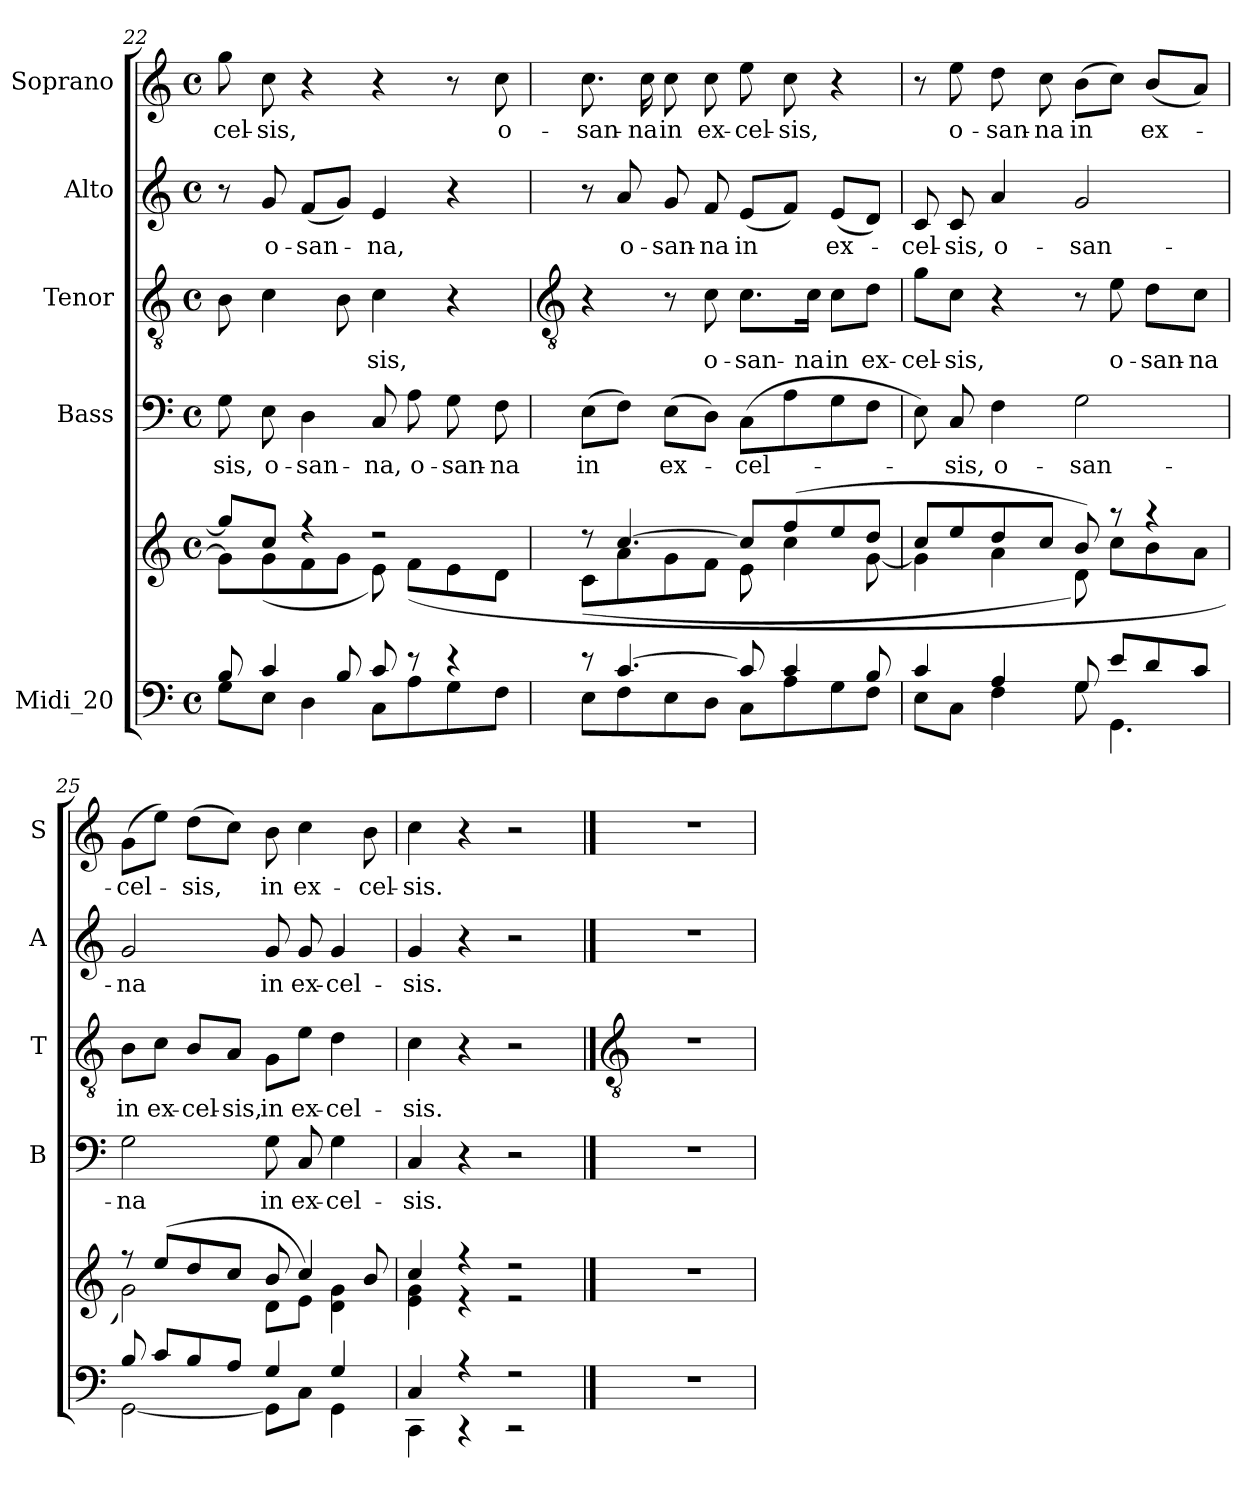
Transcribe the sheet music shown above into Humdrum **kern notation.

**kern	**kern	**kern	**text	**kern	**text	**kern	**text	**kern	**text
*part5	*part5	*part4	*part4	*part3	*part3	*part2	*part2	*part1	*part1
*staff6	*staff5	*staff4	*staff4	*staff3	*staff3	*staff2	*staff2	*staff1	*staff1
*I"Midi_20	*	*I"Bass	*	*I"Tenor	*	*I"Alto	*	*I"Soprano	*
*	*	*I'B	*	*I'T	*	*I'A	*	*I'S	*
*clefF4	*clefG2	*clefF4	*	*clefGv2	*	*clefG2	*	*clefG2	*
*k[]	*k[]	*k[]	*	*k[]	*	*k[]	*	*k[]	*
*C:	*C:	*C:	*	*C:	*	*C:	*	*C:	*
*M4/4	*M4/4	*M4/4	*	*M4/4	*	*M4/4	*	*M4/4	*
*met(c)	*met(c)	*met(c)	*	*met(c)	*	*met(c)	*	*met(c)	*
=22	=22	=22	=22	=22	=22	=22	=22	=22	=22
*^	*^	*	*	*	*	*	*	*	*
!	!	!	!	!	!LO:LY:b	!	!	!	!	!	!LO:LY:b
8B/	8G\L	8gg/L]	8g\L]	8G	sis,	8B	.	8r	.	8gg	-cel-
!	!	!	!	!	!LO:LY:b	!	!	!	!LO:LY:b	!	!LO:LY:b
4c/	8E\J	8cc/J	(<8g\	8E	o-	4c	.	8g	o-	8cc	-sis,
!	!	!	!	!	!LO:LY:b	!	!	!	!LO:LY:b	!	!
.	4D\	4r	8f\	4D	-san-	.	.	(<8fL	-san-	4r	.
8B/	.	.	8g\J	.	.	8B	.	8gJ)	.	.	.
!	!	!	!	!	!LO:LY:b	!	!LO:LY:b	!	!LO:LY:b	!	!
8c/	8C\L	2r	8e\)	8C	-na,	4c	sis,	4e	na,	4r	.
!	!	!	!	!	!LO:LY:b	!	!	!	!	!	!
8r	8A\	.	(<8f\L	8A	o-	.	.	.	.	.	.
!	!	!	!	!	!LO:LY:b	!	!	!	!	!	!
4r	8G\	.	8e\	8G	-san-	4r	.	4r	.	8r	.
!	!	!	!	!	!LO:LY:b	!	!	!	!	!	!LO:LY:b
.	8F\J	.	8d\J	8F	-na	.	.	.	.	8cc	o-
!!LO:LB:g=z
=23	=23	=23	=23	=23	=23	=23	=23	=23	=23	=23	=23
*	*	*	*	*	*	*clefGv2	*	*	*	*	*
!	!	!	!	!	!LO:LY:b	!	!	!	!	!	!LO:LY:b
8r	8E\L	8r	(<8c\L	(>8EL	in	4r	.	8r	.	8.cc	-san-
!	!	!	!	!	!	!	!	!	!LO:LY:b	!	!
[4.c/	8F\	[4.cc/	8a\	8FJ)	.	.	.	8a	o-	.	.
!	!	!	!	!	!	!	!	!	!	!	!LO:LY:b
.	.	.	.	.	.	.	.	.	.	16cc	-na
!	!	!	!	!	!LO:LY:b	!	!	!	!LO:LY:b	!	!LO:LY:b
.	8E\	.	8g\	(>8EL	ex-	8r	.	8g	-san-	8cc	in
!	!	!	!	!	!	!	!LO:LY:b	!	!LO:LY:b	!	!LO:LY:b
.	8D\J	.	8f\J	8DJ)	.	8c	o-	8f	-na	8cc	ex-
!	!	!	!	!	!LO:LY:b	!	!LO:LY:b	!	!LO:LY:b	!	!LO:LY:b
8c/]	8C\L	8cc/L]	8e\	(>8CL	cel-	8.c\L	-san-	(<8eL	in	8ee	-cel-
!	!	!	!	!	!	!	!	!	!	!	!LO:LY:b
4c/	8A\	(>8ff/	4cc\	8A	.	.	.	8fJ)	.	8cc	-sis,
!	!	!	!	!	!	!	!LO:LY:b	!	!	!	!
.	.	.	.	.	.	16c\Jk	-na	.	.	.	.
!	!	!	!	!	!	!	!LO:LY:b	!	!LO:LY:b	!	!
.	8G\	8ee/	.	8G	.	8c\L	in	(<8eL	ex-	4r	.
!	!	!	!	!	!	!	!LO:LY:b	!	!	!	!
8B/	8F\J	8dd/J	[8g\	8FJ	.	8d\J	ex-	8dJ)	.	.	.
=24	=24	=24	=24	=24	=24	=24	=24	=24	=24	=24	=24
!	!	!	!	!	!	!	!LO:LY:b	!	!LO:LY:b	!	!
4c/	8E\L	8cc/L	4g\]	8E)	.	8g\L	-cel-	8c	cel-	8r	.
!	!	!	!	!	!LO:LY:b	!	!LO:LY:b	!	!LO:LY:b	!	!LO:LY:b
.	8C\J	8ee/	.	8C	sis,	8c\J	-sis,	8c	-sis,	8ee	o-
!	!	!	!	!	!LO:LY:b	!	!	!	!LO:LY:b	!	!LO:LY:b
4A/	4F\	8dd/	4a\	4F	o-	4r	.	4a	o-	8dd	-san-
!	!	!	!	!	!	!	!	!	!	!	!LO:LY:b
.	.	8cc/J	.	.	.	.	.	.	.	8cc	-na
!	!	!	!	!	!LO:LY:b	!	!	!	!LO:LY:b	!	!LO:LY:b
8G/	8G\	8b/)	8d\)	2G	-san-	8r	.	2g	-san-	(>8bL	in
!	!	!	!	!	!	!	!LO:LY:b	!	!	!	!
8e/L	4.GG\	8r	8cc\L	.	.	8e	o-	.	.	8ccJ)	.
!	!	!	!	!	!	!	!LO:LY:b	!	!	!	!LO:LY:b
8d/	.	4r	8b\	.	.	8d\L	-san-	.	.	(<8bL	ex-
!	!	!	!	!	!	!	!LO:LY:b	!	!	!	!
8c/J	.	.	8a\J	.	.	8c\J	-na	.	.	8aJ)	.
=25	=25	=25	=25	=25	=25	=25	=25	=25	=25	=25	=25
!	!	!	!	!	!LO:LY:b	!	!LO:LY:b	!	!LO:LY:b	!	!LO:LY:b
8B/	[2GG\	8r	2g\)	2G	-na	8B\L	in	2g	-na	(8gL	cel-
!	!	!	!	!	!	!	!LO:LY:b	!	!	!	!
8c/L	.	(<8ee/L	.	.	.	8c\J	ex-	.	.	8eeJ)	.
!	!	!	!	!	!	!	!LO:LY:b	!	!	!	!LO:LY:b
8B/	.	8dd/	.	.	.	8B/L	-cel-	.	.	(>8ddL	sis,
!	!	!	!	!	!	!	!LO:LY:b	!	!	!	!
8A/J	.	8cc/J	.	.	.	8A/J	-sis,	.	.	8ccJ)	.
!	!	!	!	!	!LO:LY:b	!	!LO:LY:b	!	!LO:LY:b	!	!LO:LY:b
4G/	8GG\L]	8b/	8d\L	8G	in	8G\L	in	8g	in	8b	in
!	!	!	!	!	!LO:LY:b	!	!LO:LY:b	!	!LO:LY:b	!	!LO:LY:b
.	8C\J	4cc/	8e\J)	8C	ex-	8e\J	ex-	8g	ex-	4cc	ex-
!	!	!	!	!	!LO:LY:b	!	!LO:LY:b	!	!LO:LY:b	!	!
4G/	4GG\	.	4d\ 4g\	4G	-cel-	4d	-cel-	4g	-cel-	.	.
!	!	!	!	!	!	!	!	!	!	!	!LO:LY:b
.	.	8b/	.	.	.	.	.	.	.	8b	-cel-
=26	=26	=26	=26	=26	=26	=26	=26	=26	=26	=26	=26
!	!	!	!	!	!LO:LY:b	!	!LO:LY:b	!	!LO:LY:b	!	!LO:LY:b
4C/	4CC\	(4cc/	4e\ 4g\	4C	-sis.	4c	-sis.	4g	-sis.	4cc	-sis.
4r	4r	4r	4r	4r	.	4r	.	4r	.	4r	.
2r	2r	2r	2r	2r	.	2r	.	2r	.	2r	.
*v	*v	*	*	*	*	*	*	*	*	*	*
*	*v	*v	*	*	*	*	*	*	*	*
!!LO:LB:g=z
==27	==27	==27	==27	==27	==27	==27	==27	==27	==27
*	*	*	*	*clefGv2	*	*	*	*	*
1r	1r	1r	.	1r	.	1r	.	1r	.
=	=	=	=	=	=	=	=	=	=
*-	*-	*-	*-	*-	*-	*-	*-	*-	*-
